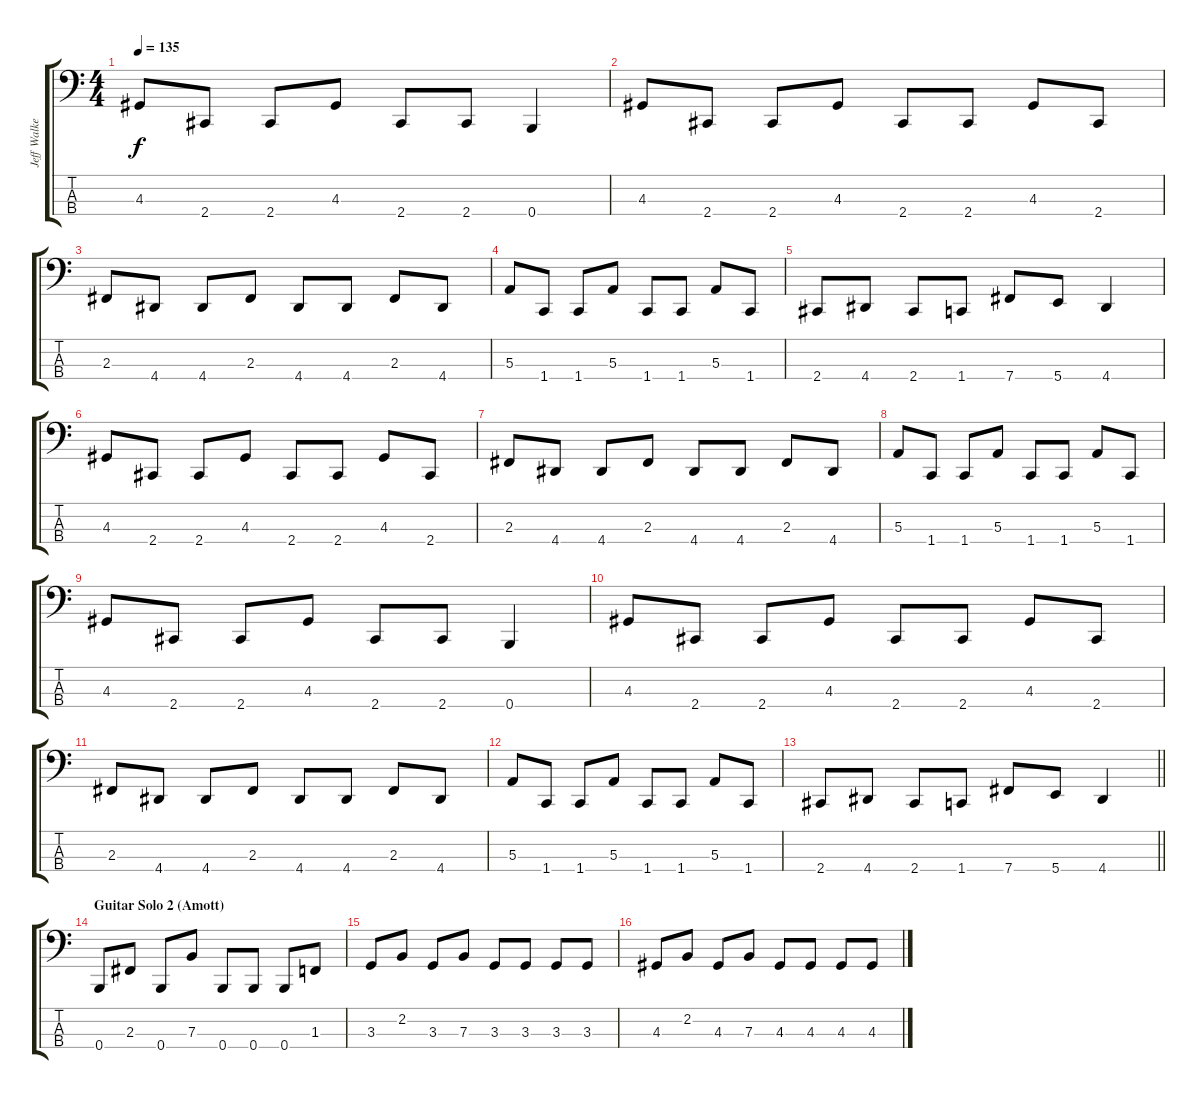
\track ("Jeff Walker" "Jeff Walke") {instrument electricbasspick}
\staff {score tabs}
\tuning (D2 A1 E1 B0) {hide}
\ts (4 4)
\tempo 135
\clef f4
\ks c
4.3.8{dy f} 2.4.8 2.4.8 4.3.8 2.4.8 2.4.8 0.4.4 |
4.3.8 2.4.8 2.4.8 4.3.8 2.4.8 2.4.8 4.3.8 2.4.8 |
2.3.8 4.4.8 4.4.8 2.3.8 4.4.8 4.4.8 2.3.8 4.4.8 |
5.3.8 1.4.8 1.4.8 5.3.8 1.4.8 1.4.8 5.3.8 1.4.8 |
2.4.8 4.4.8 2.4.8 1.4.8 7.4.8 5.4.8 4.4.4 |
4.3.8 2.4.8 2.4.8 4.3.8 2.4.8 2.4.8 4.3.8 2.4.8 |
2.3.8 4.4.8 4.4.8 2.3.8 4.4.8 4.4.8 2.3.8 4.4.8 |
5.3.8 1.4.8 1.4.8 5.3.8 1.4.8 1.4.8 5.3.8 1.4.8 |
4.3.8 2.4.8 2.4.8 4.3.8 2.4.8 2.4.8 0.4.4 |
4.3.8 2.4.8 2.4.8 4.3.8 2.4.8 2.4.8 4.3.8 2.4.8 |
2.3.8 4.4.8 4.4.8 2.3.8 4.4.8 4.4.8 2.3.8 4.4.8 |
5.3.8 1.4.8 1.4.8 5.3.8 1.4.8 1.4.8 5.3.8 1.4.8 |
\barLineRight lightlight
2.4.8 4.4.8 2.4.8 1.4.8 7.4.8 5.4.8 4.4.4 |
\section ("" "Guitar Solo 2 (Amott)")
0.4.8 2.3.8 0.4.8 7.3.8 0.4.8 0.4.8 0.4.8 1.3.8 |
3.3.8 2.2.8 3.3.8 7.3.8 3.3.8 3.3.8 3.3.8 3.3.8 |
4.3.8 2.2.8 4.3.8 7.3.8 4.3.8 4.3.8 4.3.8 4.3.8
